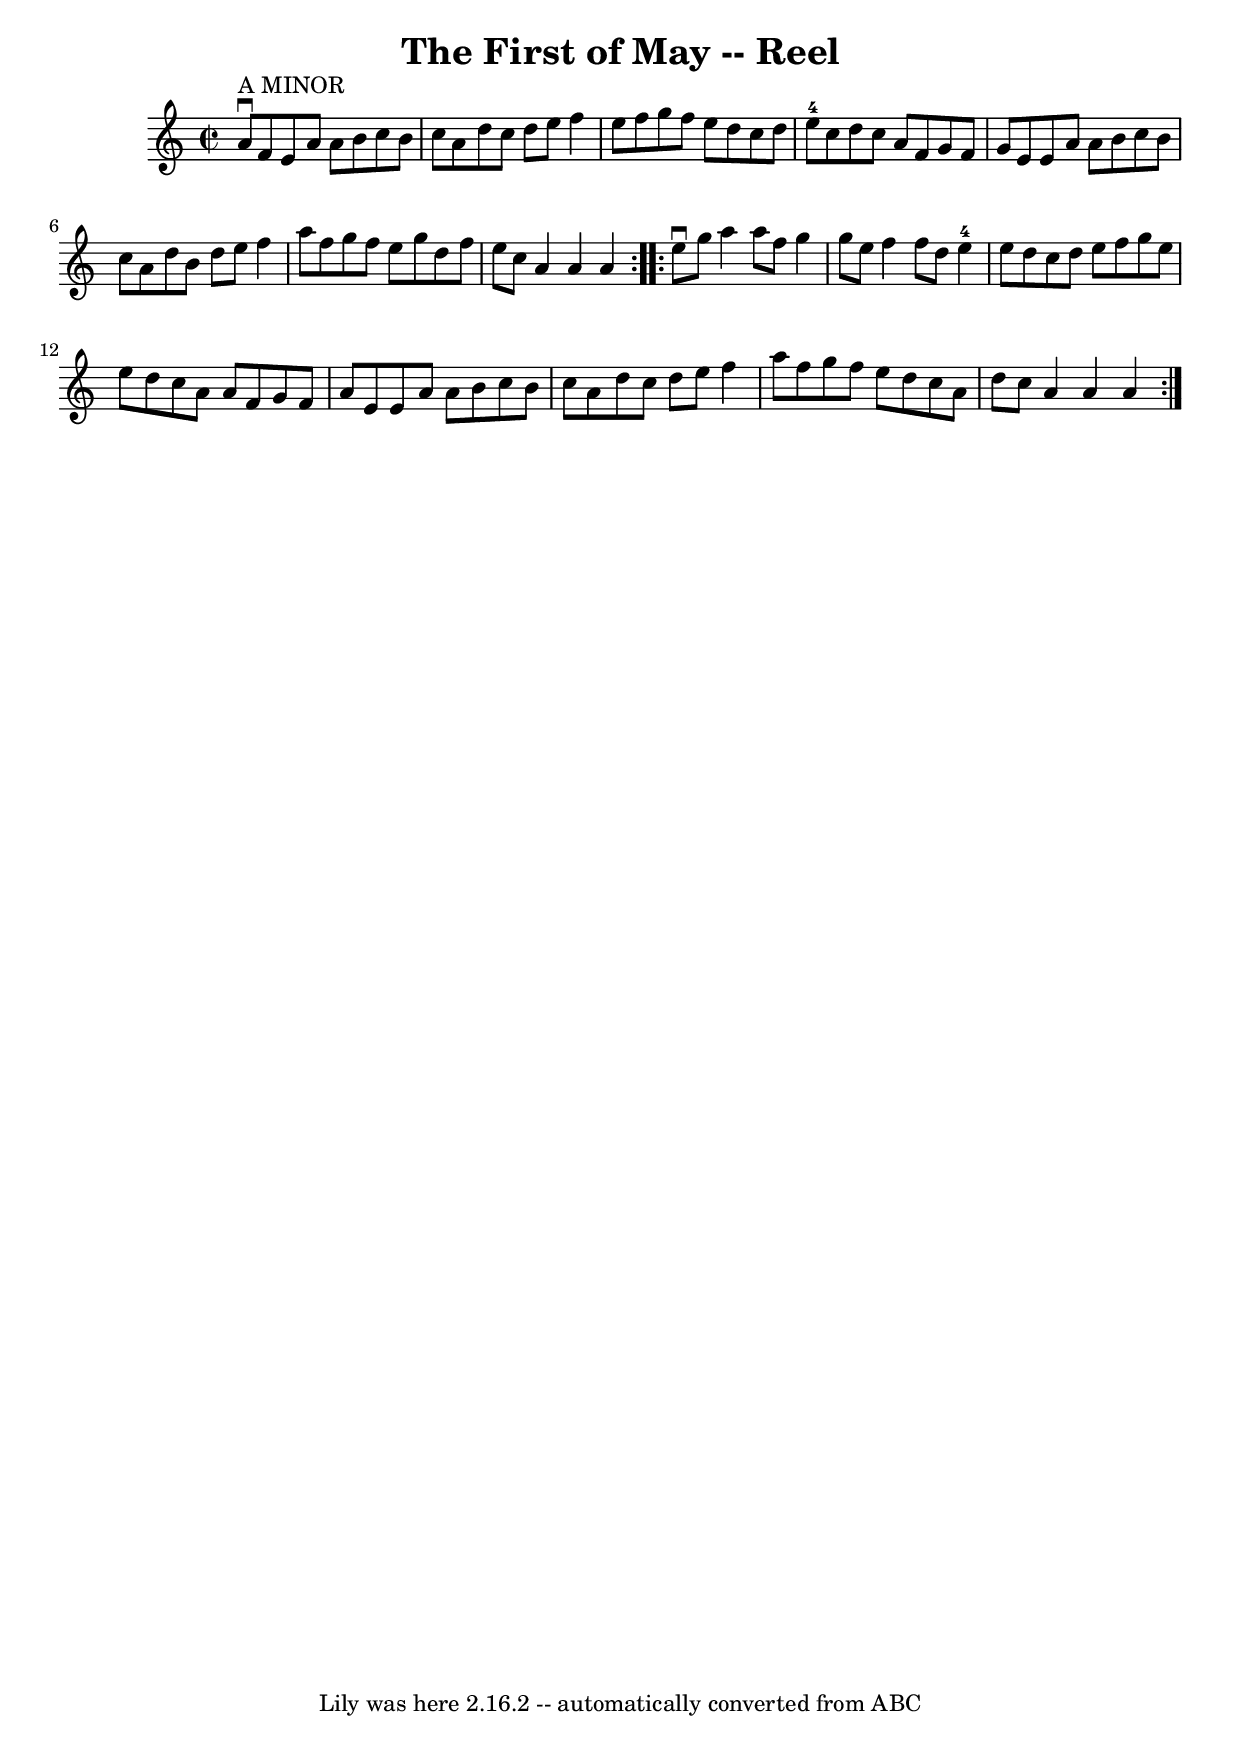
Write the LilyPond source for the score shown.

\version "2.7.40"
\include "Mammoth.ily"
\header {
	%% book = "Ryan's Mammoth Collection"
	crossRefNumber = "1"
	footnotes = "\\\\372"
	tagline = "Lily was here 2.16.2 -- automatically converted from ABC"
	title = "The First of May -- Reel"
}
voicedefault =  {


\repeat volta 2 {
\override Staff.TimeSignature #'style = #'C
 \time 2/2 \key a \minor a'8^"A MINOR"^\downbow f'8  |
 e'8    
a'8 a'8 b'8 c''8 b'8 c''8 a'8    |
 d''8 c''8    
d''8 e''8 f''4 e''8 f''8    |
 g''8 f''8 e''8 d''8 
 c''8 d''8 e''8-4 c''8    |
 d''8 c''8 a'8 f'8    
g'8 f'8 g'8 e'8    |
 e'8 a'8 a'8 b'8 c''8    
b'8 c''8 a'8    |
 d''8 b'8 d''8 e''8 f''4 a''8    
f''8    |
 g''8 f''8 e''8 g''8 d''8 f''8 e''8 c''8 
   |
 a'4 a'4 a'4  }     \repeat volta 2 { e''8^\downbow   
g''8  |
 a''4 a''8 f''8 g''4 g''8 e''8    |
   
f''4 f''8 d''8 e''4-4 e''8 d''8    |
 c''8 d''8   
 e''8 f''8 g''8 e''8 e''8 d''8    |
 c''8 a'8 a'8  
 f'8 g'8 f'8 a'8 e'8    |
 e'8 a'8 a'8 b'8    
c''8 b'8 c''8 a'8    |
 d''8 c''8 d''8 e''8 f''4   
 a''8 f''8    |
 g''8 f''8 e''8 d''8 c''8 a'8 d''8 
 c''8    |
 a'4 a'4 a'4    }   
}

\score{
    <<

	\context Staff="default"
	{
	    \voicedefault 
	}

    >>
	\layout {
	}
	\midi {}
}
